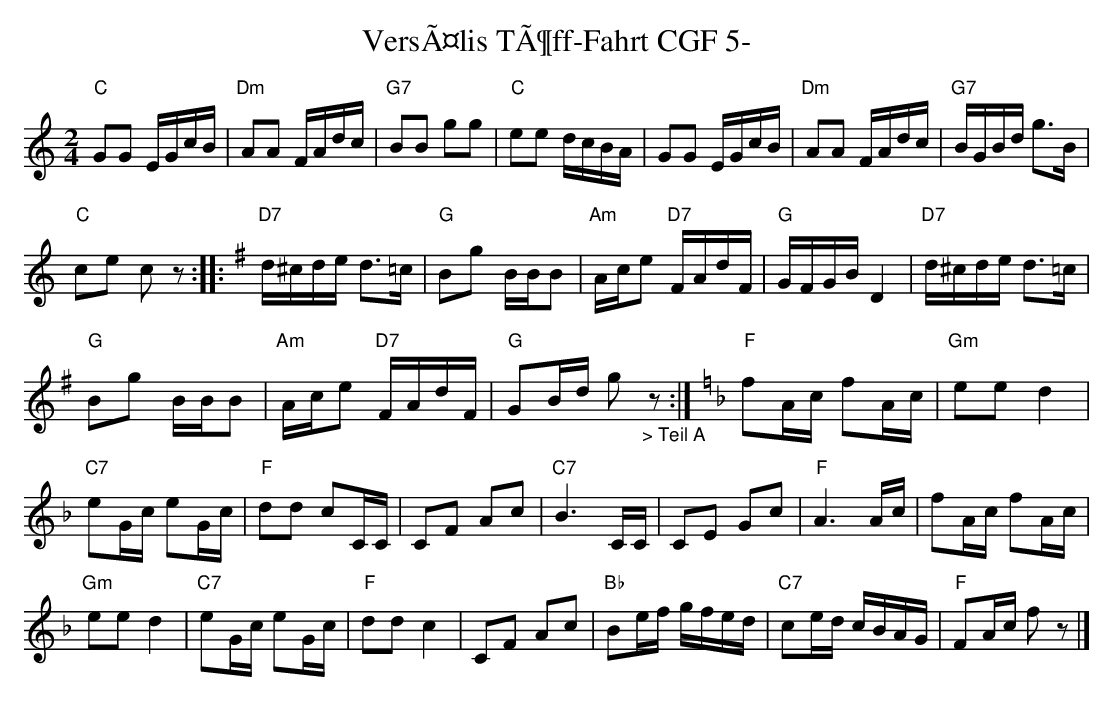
X:1
T:VersÃ¤lis TÃ¶ff-Fahrt CGF 5-
M:2/4
L:1/16
K:Cmaj
"C"G2G2 EGcB | "Dm"A2A2 FAdc | "G7"B2B2 g2g2 | "C"e2e2 dcBA | G2G2 EGcB | "Dm"A2A2 FAdc | "G7"BGBd g3B |
"C"c2e2 c2z2 :: [K:Gmaj] "D7"d^cde d3=c | "G"B2g2 BBB2 | "Am"Ace2 "D7"FAdF | "G"GFGB D4 | "D7"d^cde d3=c |
"G"B2g2 BBB2 | "Am"Ace2 "D7"FAdF | "G"G2Bd g2"_> Teil A"z2 :| [K:Fmaj] "F"f2Ac f2Ac | "Gm"e2e2 d4 |
"C7"e2Gc e2Gc | "F"d2d2 c2CC | C2F2 A2c2 | "C7"B6 CC | C2E2 G2c2 | "F"A6 Ac | f2Ac f2Ac |
"Gm"e2e2 d4 | "C7"e2Gc e2Gc | "F"d2d2 c4 | C2F2 A2c2 | "Bb"B2ef gfed | "C7"c2ed cBAG | "F"F2Ac f2z2 |]
